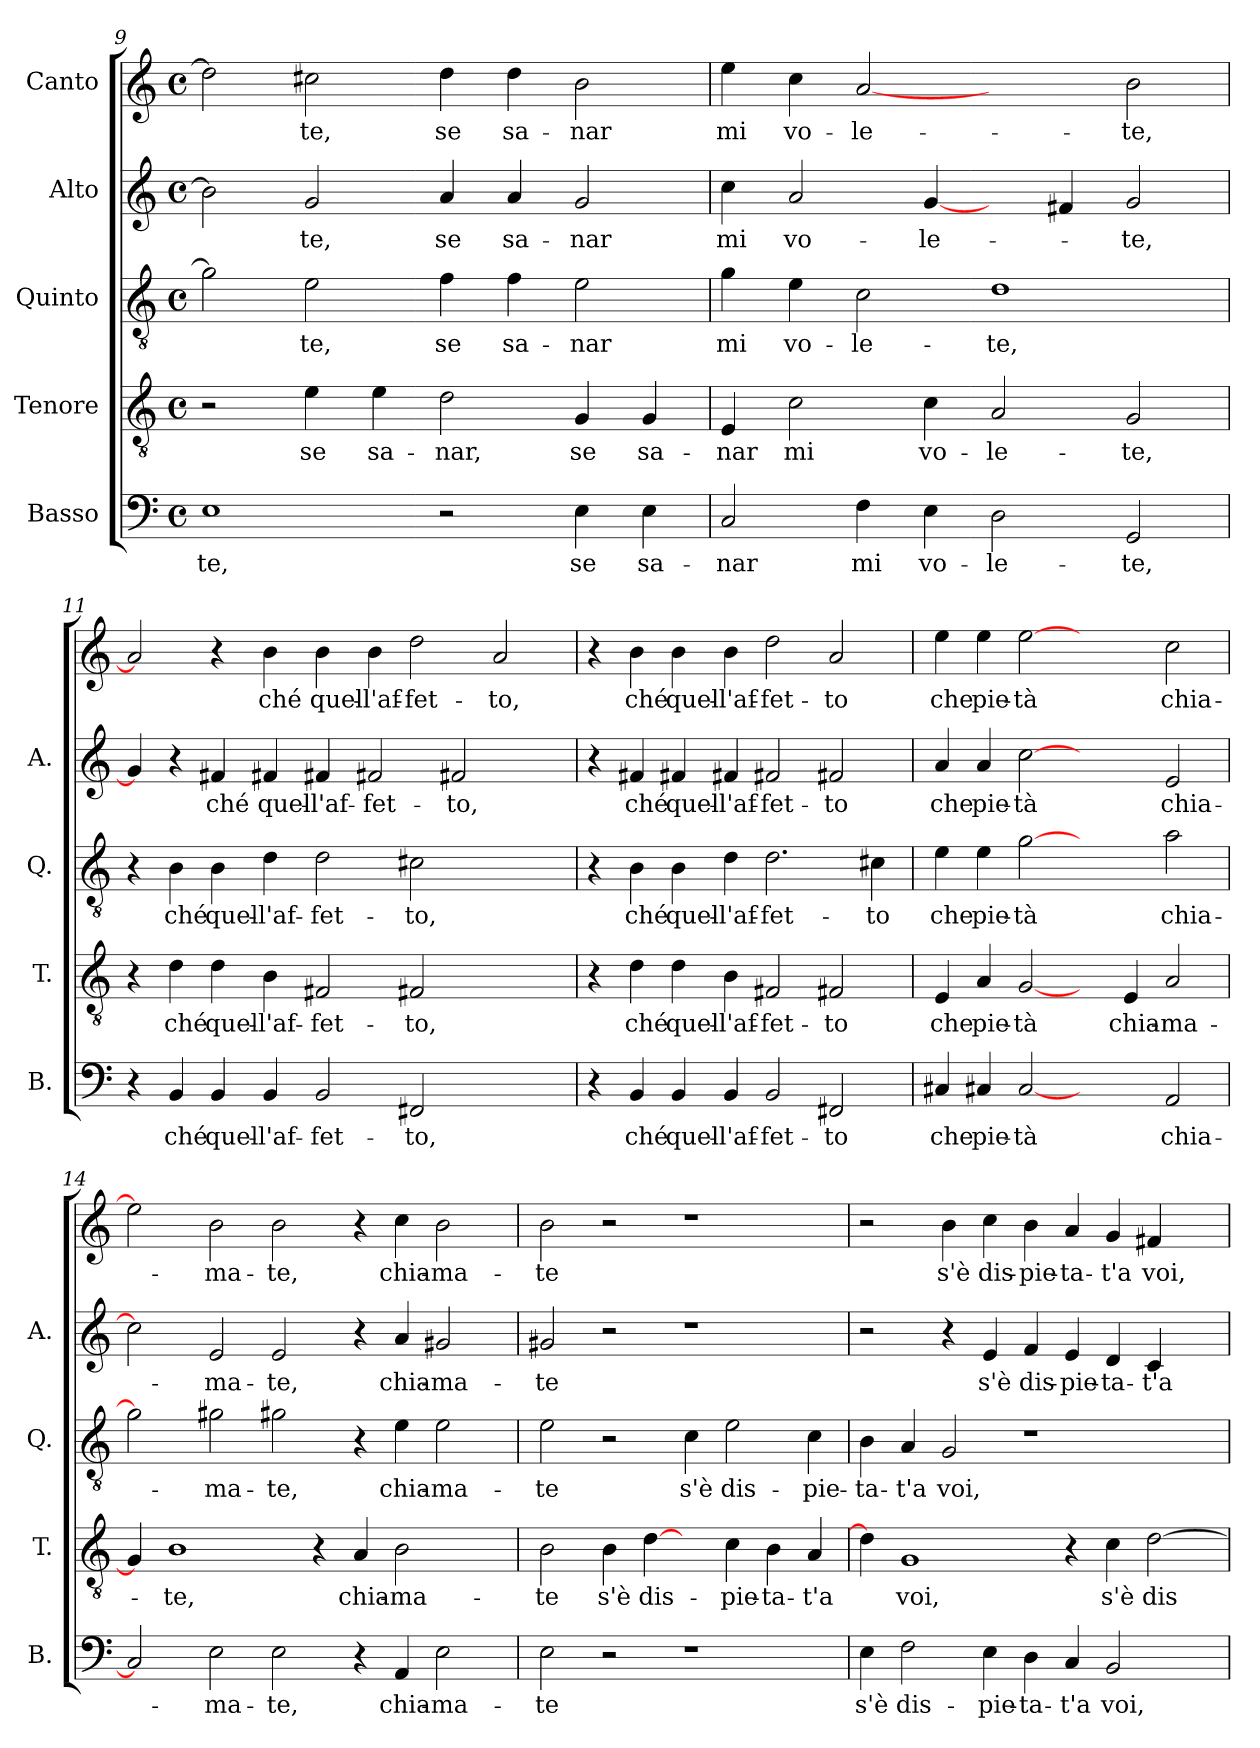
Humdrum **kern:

**kern	**text	**kern	**text	**kern	**text	**kern	**text	**kern	**text
*part5	*part5	*part4	*part4	*part3	*part3	*part2	*part2	*part1	*part1
*staff5	*staff5	*staff4	*staff4	*staff3	*staff3	*staff2	*staff2	*staff1	*staff1
*I"Basso	*	*I"Tenore	*	*I"Quinto	*	*I"Alto	*	*I"Canto	*
*I'B.	*	*I'T.	*	*I'Q.	*	*I'A.	*	*	*
*clefF4	*	*clefGv2	*	*clefGv2	*	*clefG2	*	*clefG2	*
*k[]	*	*k[]	*	*k[]	*	*k[]	*	*k[]	*
*C:	*	*C:	*	*C:	*	*C:	*	*C:	*
*M4/4	*	*M4/4	*	*M4/4	*	*M4/4	*	*M4/4	*
*met(c)	*	*met(c)	*	*met(c)	*	*met(c)	*	*met(c)	*
=9	=9	=9	=9	=9	=9	=9	=9	=9	=9
1E\	-te,	2r	.	2g\]	.	2b\]	.	2dd\]	.
.	.	4e\	se	2e\	-te,	2g/	-te,	2cc#X\	-te,
.	.	4e\	sa-	.	.	.	.	.	.
2r	.	2d\	-nar,	4f\	se	4a/	se	4dd\	se
.	.	.	.	4f\	sa-	4a/	sa-	4dd\	sa-
4E\	se	4G/	se	2e\	-nar	2g/	-nar	2b\	-nar
4E\	sa-	4G/	sa-	.	.	.	.	.	.
=10	=10	=10	=10	=10	=10	=10	=10	=10	=10
2C/	-nar	4E/	-nar	4g\	mi	4cc\	mi	4ee\	mi
.	.	2c\	mi	4e\	vo-	2a/	vo-	4cc\	vo-
4F\	mi	.	.	2c\	-le-	.	.	[2a/	-le-
4E\	vo-	4c\	vo-	.	.	[4g/	-le-	.	.
2D\	-le-	2A/	-le-	1d\	-te,	4ryy	.	2ryy	.
.	.	.	.	.	.	4f#X/	.	.	.
2GG/	-te,	2G/	-te,	.	.	2g/	-te,	2b\	-te,
=11	=11	=11	=11	=11	=11	=11	=11	=11	=11
4r	.	4r	.	4r	.	4g/]	.	2a/]	.
4BB/	ché	4d\	ché	4B\	ché	4r	.	.	.
4BB/	quel-	4d\	quel-	4B\	quel-	4f#X/	ché	4r	.
4BB/	-l'af-	4B\	-l'af-	4d\	-l'af-	4f#X/	quel-	4b\	ché
2BB/	-fet-	2F#X/	-fet-	2d\	-fet-	4f#X/	-l'af-	4b\	quel-
.	.	.	.	.	.	2f#X/	-fet-	4b\	-l'af-
2FF#X/	-to,	2F#X/	-to,	2c#X\	-to,	.	.	2dd\	-fet-
.	.	.	.	.	.	2f#X/	-to,	.	.
2ryy	.	2ryy	.	2ryy	.	.	.	2a/	-to,
.	.	.	.	.	.	4ryy	.	.	.
=12	=12	=12	=12	=12	=12	=12	=12	=12	=12
4r	.	4r	.	4r	.	4r	.	4r	.
4BB/	ché	4d\	ché	4B\	ché	4f#X/	ché	4b\	ché
4BB/	quel-	4d\	quel-	4B\	quel-	4f#X/	quel-	4b\	quel-
4BB/	-l'af-	4B\	-l'af-	4d\	-l'af-	4f#X/	-l'af-	4b\	-l'af-
2BB/	-fet-	2F#X/	-fet-	2.d\	-fet-	2f#X/	-fet-	2dd\	-fet-
2FF#X/	-to	2F#X/	-to	.	.	2f#X/	-to	2a/	-to
.	.	.	.	4c#X\	-to	.	.	.	.
=13	=13	=13	=13	=13	=13	=13	=13	=13	=13
4C#X/	che	4E/	che	4e\	che	4a/	che	4ee\	che
4C#X/	pie-	4A/	pie-	4e\	pie-	4a/	pie-	4ee\	pie-
[2C#/	-tà	[2G/	-tà	[2g\	-tà	[2cc\	-tà	[2ee\	-tà
2ryy	.	4ryy	.	2ryy	.	2ryy	.	2ryy	.
.	.	4E/	chia-	.	.	.	.	.	.
2AA/	chia-	2A/	-ma-	2a\	chia-	2e/	chia-	2cc\	chia-
=14	=14	=14	=14	=14	=14	=14	=14	=14	=14
2C#/]	.	4G/]	.	2g\]	.	2cc\]	.	2ee\]	.
.	.	1B\	-te,	.	.	.	.	.	.
2E\	-ma-	.	.	2g#X\	-ma-	2e/	-ma-	2b\	-ma-
2E\	-te,	.	.	2g#X\	-te,	2e/	-te,	2b\	-te,
.	.	4r	.	.	.	.	.	.	.
4r	.	4A/	chia-	4r	.	4r	.	4r	.
4AA/	chia-	2B\	-ma-	4e\	chia-	4a/	chia-	4cc\	chia-
2E\	-ma-	.	.	2e\	-ma-	2g#X/	-ma-	2b\	-ma-
.	.	4ryy	.	.	.	.	.	.	.
=15	=15	=15	=15	=15	=15	=15	=15	=15	=15
2E\	-te	2B\	-te	2e\	-te	2g#X/	-te	2b\	-te
2r	.	4B\	s'è	2r	.	2r	.	2r	.
.	.	[4d\	dis-	.	.	.	.	.	.
1r	.	4ryy	.	4c\	s'è	1r	.	1r	.
.	.	4c\	-pie-	2e\	dis-	.	.	.	.
.	.	4B\	-ta-	.	.	.	.	.	.
.	.	4A/	-t'a	4c\	-pie-	.	.	.	.
=16	=16	=16	=16	=16	=16	=16	=16	=16	=16
4E\	s'è	4d\]	.	4B\	-ta-	2r	.	2r	.
2F\	dis-	1G/	voi,	4A/	-t'a	.	.	.	.
.	.	.	.	2G/	voi,	4r	.	4b\	s'è
4E\	-pie-	.	.	.	.	4e/	s'è	4cc\	dis-
4D\	-ta-	.	.	1r	.	4f/	dis-	4b\	-pie-
4C/	-t'a	4r	.	.	.	4e/	-pie-	4a/	-ta-
2BB/	voi,	4c\	s'è	.	.	4d/	-ta-	4g/	-t'a
.	.	[2d\	dis-	.	.	4c/	-t'a	4f#X/	voi,
4ryy	.	.	.	4ryy	.	4ryy	.	4ryy	.
=	=	=	=	=	=	=	=	=	=
*-	*-	*-	*-	*-	*-	*-	*-	*-	*-
